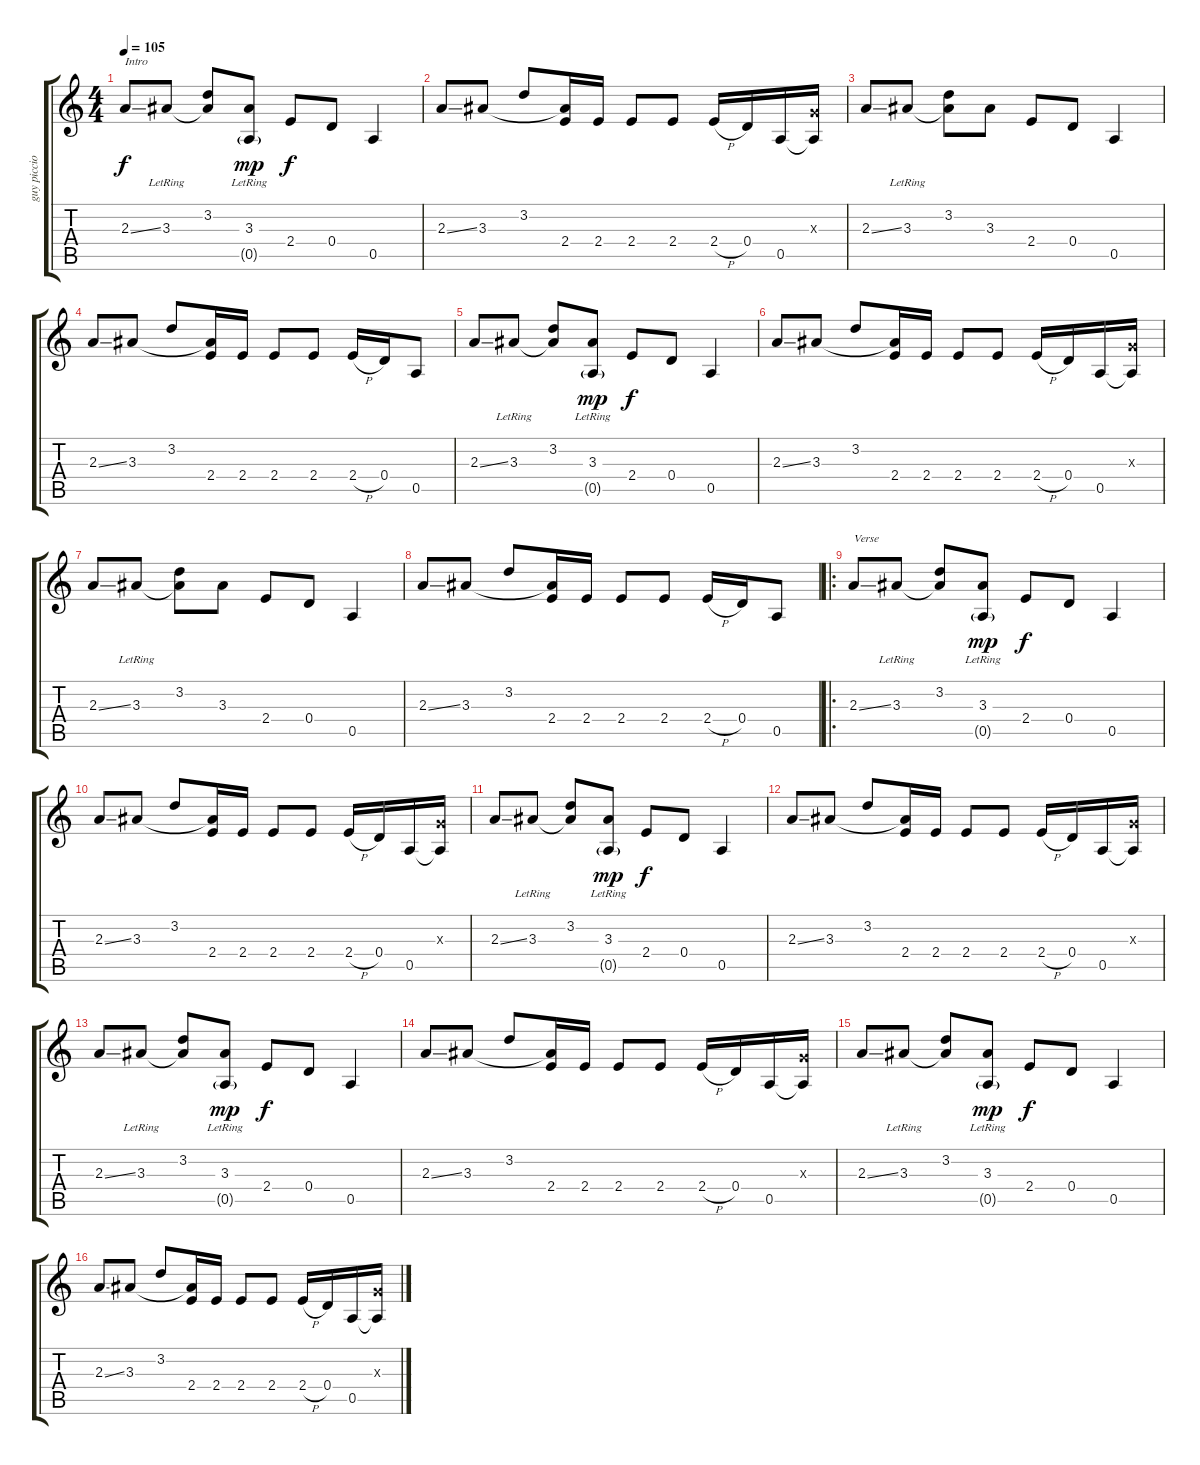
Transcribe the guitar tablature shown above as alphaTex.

\track ("guy picciotto" "guy piccio") {instrument electricguitarclean}
\staff {score tabs}
\tuning (E4 B3 G3 D3 A2 E2) {hide}
\ts (4 4)
\tempo 105
\clef g2
\ks c
2.3{ss}.8{txt "Intro" dy f instrument electricguitarclean} 3.3{lr}.8 (3.2 3.3{t}).8 (3.3 0.5{g lr}).8{dy mp} 2.4.8{dy f} 0.4.8 0.5.4 |
2.3{ss}.8 3.3.8 3.2.8 (3.3{t} 2.4).16 2.4.16 2.4.8 2.4.8 2.4{h}.16 0.4.16 0.5.16 (0.3{x} 0.5{t}).16 |
2.3{ss}.8 3.3{lr}.8 (3.2 3.3{t}).8 3.3.8 2.4.8 0.4.8 0.5.4 |
2.3{ss}.8 3.3.8 3.2.8 (3.3{t} 2.4).16 2.4.16 2.4.8 2.4.8 2.4{h}.16 0.4.16 0.5.8 |
2.3{ss}.8 3.3{lr}.8 (3.2 3.3{t}).8 (3.3 0.5{g lr}).8{dy mp} 2.4.8{dy f} 0.4.8 0.5.4 |
2.3{ss}.8 3.3.8 3.2.8 (3.3{t} 2.4).16 2.4.16 2.4.8 2.4.8 2.4{h}.16 0.4.16 0.5.16 (0.3{x} 0.5{t}).16 |
2.3{ss}.8 3.3{lr}.8 (3.2 3.3{t}).8 3.3.8 2.4.8 0.4.8 0.5.4 |
2.3{ss}.8 3.3.8 3.2.8 (3.3{t} 2.4).16 2.4.16 2.4.8 2.4.8 2.4{h}.16 0.4.16 0.5.8 |
\ro
2.3{ss}.8{txt "Verse"} 3.3{lr}.8 (3.2 3.3{t}).8 (3.3 0.5{g lr}).8{dy mp} 2.4.8{dy f} 0.4.8 0.5.4 |
2.3{ss}.8 3.3.8 3.2.8 (3.3{t} 2.4).16 2.4.16 2.4.8 2.4.8 2.4{h}.16 0.4.16 0.5.16 (0.3{x} 0.5{t}).16 |
2.3{ss}.8 3.3{lr}.8 (3.2 3.3{t}).8 (3.3 0.5{g lr}).8{dy mp} 2.4.8{dy f} 0.4.8 0.5.4 |
2.3{ss}.8 3.3.8 3.2.8 (3.3{t} 2.4).16 2.4.16 2.4.8 2.4.8 2.4{h}.16 0.4.16 0.5.16 (0.3{x} 0.5{t}).16 |
2.3{ss}.8 3.3{lr}.8 (3.2 3.3{t}).8 (3.3 0.5{g lr}).8{dy mp} 2.4.8{dy f} 0.4.8 0.5.4 |
2.3{ss}.8 3.3.8 3.2.8 (3.3{t} 2.4).16 2.4.16 2.4.8 2.4.8 2.4{h}.16 0.4.16 0.5.16 (0.3{x} 0.5{t}).16 |
2.3{ss}.8 3.3{lr}.8 (3.2 3.3{t}).8 (3.3 0.5{g lr}).8{dy mp} 2.4.8{dy f} 0.4.8 0.5.4 |
2.3{ss}.8 3.3.8 3.2.8 (3.3{t} 2.4).16 2.4.16 2.4.8 2.4.8 2.4{h}.16 0.4.16 0.5.16 (0.3{x} 0.5{t}).16
